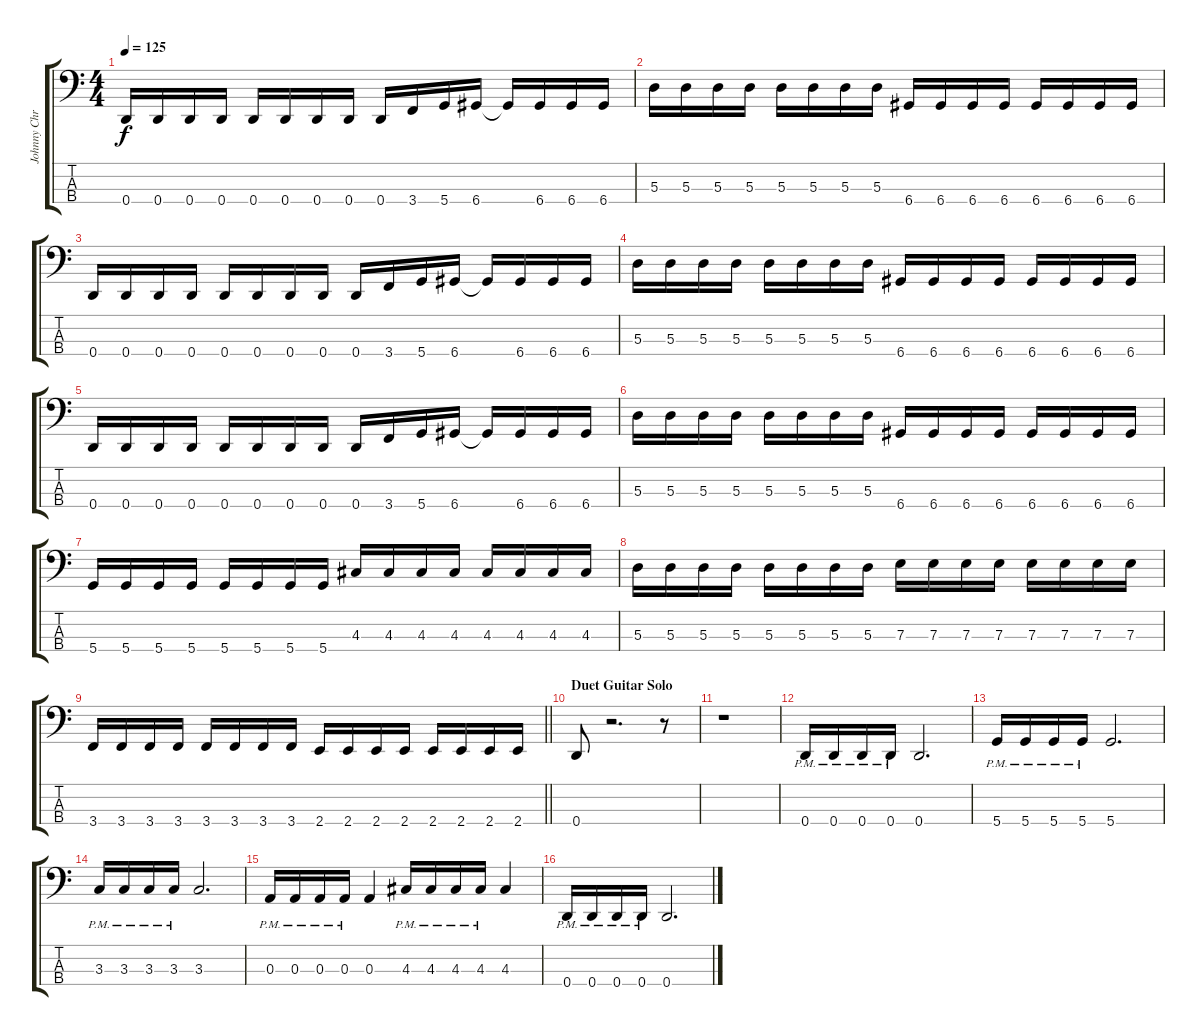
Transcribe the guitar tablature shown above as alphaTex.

\track ("Johnny Christ" "Johnny Chr") {instrument electricbasspick}
\staff {score tabs}
\tuning (G2 D2 A1 D1) {hide}
\ts (4 4)
\tempo 125
\clef f4
\ks c
0.4.16{dy f} 0.4.16 0.4.16 0.4.16 0.4.16 0.4.16 0.4.16 0.4.16 0.4.16 3.4.16 5.4.16 6.4.16 6.4{t}.16 6.4.16 6.4.16 6.4.16 |
5.3.16 5.3.16 5.3.16 5.3.16 5.3.16 5.3.16 5.3.16 5.3.16 6.4.16 6.4.16 6.4.16 6.4.16 6.4.16 6.4.16 6.4.16 6.4.16 |
0.4.16 0.4.16 0.4.16 0.4.16 0.4.16 0.4.16 0.4.16 0.4.16 0.4.16 3.4.16 5.4.16 6.4.16 6.4{t}.16 6.4.16 6.4.16 6.4.16 |
5.3.16 5.3.16 5.3.16 5.3.16 5.3.16 5.3.16 5.3.16 5.3.16 6.4.16 6.4.16 6.4.16 6.4.16 6.4.16 6.4.16 6.4.16 6.4.16 |
0.4.16 0.4.16 0.4.16 0.4.16 0.4.16 0.4.16 0.4.16 0.4.16 0.4.16 3.4.16 5.4.16 6.4.16 6.4{t}.16 6.4.16 6.4.16 6.4.16 |
5.3.16 5.3.16 5.3.16 5.3.16 5.3.16 5.3.16 5.3.16 5.3.16 6.4.16 6.4.16 6.4.16 6.4.16 6.4.16 6.4.16 6.4.16 6.4.16 |
5.4.16 5.4.16 5.4.16 5.4.16 5.4.16 5.4.16 5.4.16 5.4.16 4.3.16 4.3.16 4.3.16 4.3.16 4.3.16 4.3.16 4.3.16 4.3.16 |
5.3.16 5.3.16 5.3.16 5.3.16 5.3.16 5.3.16 5.3.16 5.3.16 7.3.16 7.3.16 7.3.16 7.3.16 7.3.16 7.3.16 7.3.16 7.3.16 |
\barLineRight lightlight
3.4.16 3.4.16 3.4.16 3.4.16 3.4.16 3.4.16 3.4.16 3.4.16 2.4.16 2.4.16 2.4.16 2.4.16 2.4.16 2.4.16 2.4.16 2.4.16 |
\section ("" "Duet Guitar Solo")
0.4.8 r.2{d} r.8 |
r.1 |
0.4{pm}.16 0.4{pm}.16 0.4{pm}.16 0.4{pm}.16 0.4.2{d} |
5.4{pm}.16 5.4{pm}.16 5.4{pm}.16 5.4{pm}.16 5.4.2{d} |
3.3{pm}.16 3.3{pm}.16 3.3{pm}.16 3.3{pm}.16 3.3.2{d} |
0.3{pm}.16 0.3{pm}.16 0.3{pm}.16 0.3{pm}.16 0.3.4 4.3{pm}.16 4.3{pm}.16 4.3{pm}.16 4.3{pm}.16 4.3.4 |
0.4{pm}.16 0.4{pm}.16 0.4{pm}.16 0.4{pm}.16 0.4.2{d}
